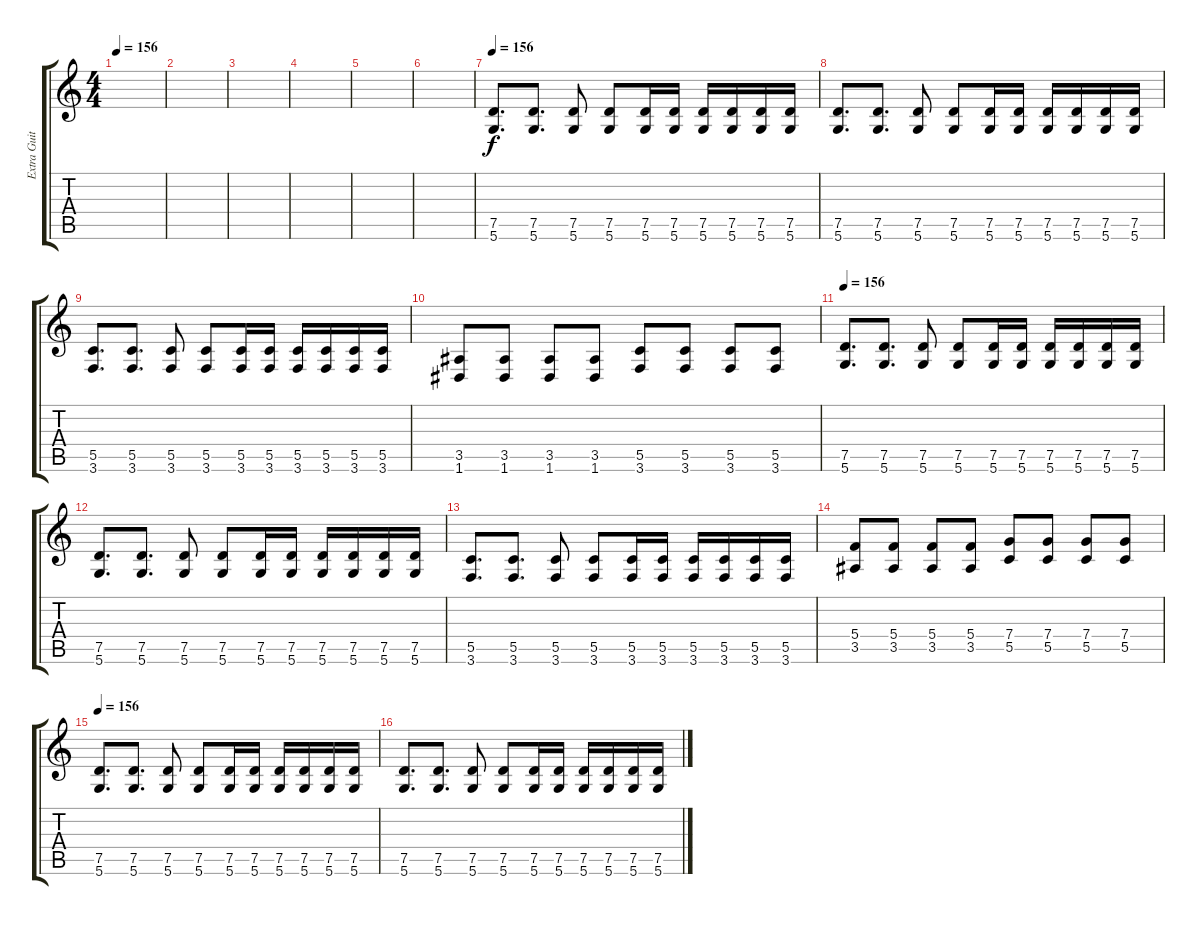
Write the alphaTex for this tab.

\track ("Extra Guitar" "Extra Guit") {instrument distortionguitar}
\staff {score tabs}
\tuning (D4 A3 F3 C3 G2 D2) {hide}
\ts (4 4)
\tempo 156
\clef g2
\ks c
|
|
|
|
|
|
\tempo 156
(7.5 5.6).8{d} (7.5 5.6).8{d} (7.5 5.6).8 (7.5 5.6).8 (7.5 5.6).16 (7.5 5.6).16 (7.5 5.6).16 (7.5 5.6).16 (7.5 5.6).16 (7.5 5.6).16 |
(7.5 5.6).8{d} (7.5 5.6).8{d} (7.5 5.6).8 (7.5 5.6).8 (7.5 5.6).16 (7.5 5.6).16 (7.5 5.6).16 (7.5 5.6).16 (7.5 5.6).16 (7.5 5.6).16 |
(5.5 3.6).8{d} (5.5 3.6).8{d} (5.5 3.6).8 (5.5 3.6).8 (5.5 3.6).16 (5.5 3.6).16 (5.5 3.6).16 (5.5 3.6).16 (5.5 3.6).16 (5.5 3.6).16 |
(3.5 1.6).8 (3.5 1.6).8 (3.5 1.6).8 (3.5 1.6).8 (5.5 3.6).8 (5.5 3.6).8 (5.5 3.6).8 (5.5 3.6).8 |
\tempo 156
(7.5 5.6).8{d} (7.5 5.6).8{d} (7.5 5.6).8 (7.5 5.6).8 (7.5 5.6).16 (7.5 5.6).16 (7.5 5.6).16 (7.5 5.6).16 (7.5 5.6).16 (7.5 5.6).16 |
(7.5 5.6).8{d} (7.5 5.6).8{d} (7.5 5.6).8 (7.5 5.6).8 (7.5 5.6).16 (7.5 5.6).16 (7.5 5.6).16 (7.5 5.6).16 (7.5 5.6).16 (7.5 5.6).16 |
(5.5 3.6).8{d} (5.5 3.6).8{d} (5.5 3.6).8 (5.5 3.6).8 (5.5 3.6).16 (5.5 3.6).16 (5.5 3.6).16 (5.5 3.6).16 (5.5 3.6).16 (5.5 3.6).16 |
(5.4 3.5).8 (5.4 3.5).8 (5.4 3.5).8 (5.4 3.5).8 (7.4 5.5).8 (7.4 5.5).8 (7.4 5.5).8 (7.4 5.5).8 |
\tempo 156
(7.5 5.6).8{d} (7.5 5.6).8{d} (7.5 5.6).8 (7.5 5.6).8 (7.5 5.6).16 (7.5 5.6).16 (7.5 5.6).16 (7.5 5.6).16 (7.5 5.6).16 (7.5 5.6).16 |
(7.5 5.6).8{d} (7.5 5.6).8{d} (7.5 5.6).8 (7.5 5.6).8 (7.5 5.6).16 (7.5 5.6).16 (7.5 5.6).16 (7.5 5.6).16 (7.5 5.6).16 (7.5 5.6).16
